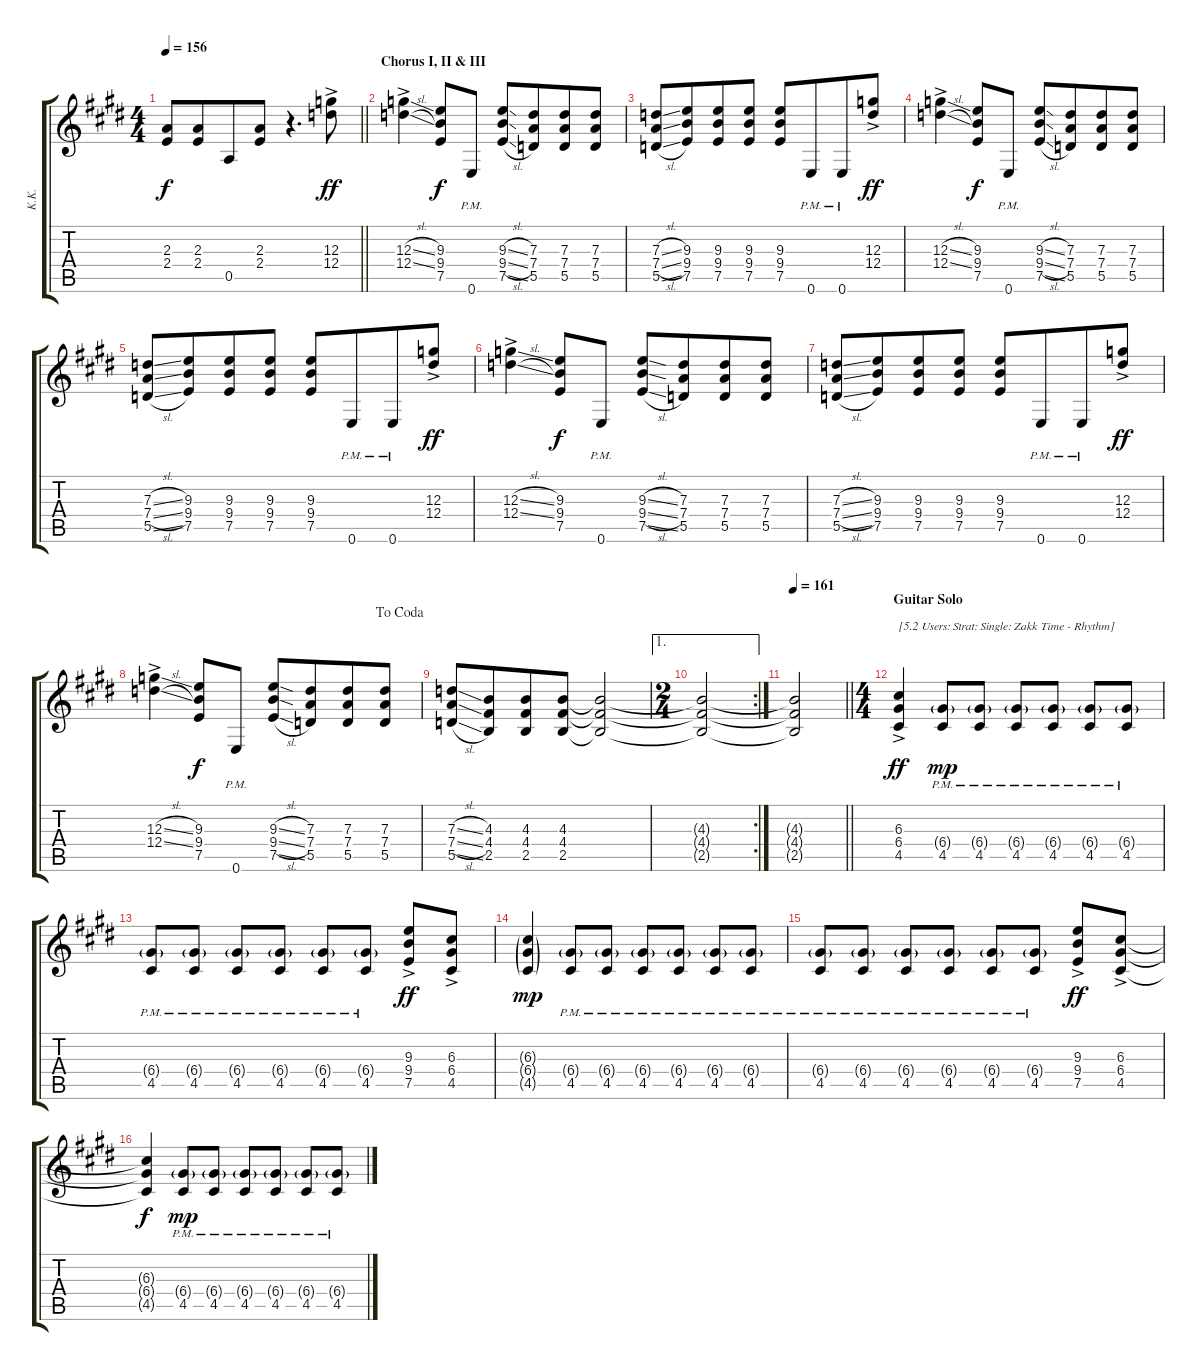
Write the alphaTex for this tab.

\track ("K.K." "K.K.") {instrument overdrivenguitar}
\staff {score tabs}
\tuning (E4 B3 G3 D3 A2 E2) {hide}
\ts (4 4)
\tempo 156
\clef g2
\barLineRight lightlight
\ks e
(2.3 2.4).8{dy f beam merge} (2.3 2.4).8{beam merge} 0.5.8{beam merge} (2.3 2.4).8 r.4{d} (12.3{ac} 12.4{ac}).8{dy ff} |
\section ("" "Chorus I, II & III")
(12.3{sl ac} 12.4{sl ac}).4 (9.3 9.4 7.5).8{dy f} 0.6{pm}.8{beam split} (9.3{sl} 9.4{sl} 7.5{sl}).8 (7.3 7.4 5.5).8{beam merge} (7.3 7.4 5.5).8 (7.3 7.4 5.5).8 |
(7.3{sl} 7.4{sl} 5.5{sl}).8{beam merge} (9.3 9.4 7.5).8{beam merge} (9.3 9.4 7.5).8{beam merge} (9.3 9.4 7.5).8{beam split} (9.3 9.4 7.5).8{beam merge} 0.6{pm}.8{beam merge} 0.6{pm}.8{beam merge} (12.3{ac} 12.4{ac}).8{dy ff} |
(12.3{sl ac} 12.4{sl ac}).4 (9.3 9.4 7.5).8{dy f} 0.6{pm}.8{beam split} (9.3{sl} 9.4{sl} 7.5{sl}).8 (7.3 7.4 5.5).8{beam merge} (7.3 7.4 5.5).8 (7.3 7.4 5.5).8 |
(7.3{sl} 7.4{sl} 5.5{sl}).8{beam merge} (9.3 9.4 7.5).8{beam merge} (9.3 9.4 7.5).8{beam merge} (9.3 9.4 7.5).8{beam split} (9.3 9.4 7.5).8{beam merge} 0.6{pm}.8{beam merge} 0.6{pm}.8{beam merge} (12.3{ac} 12.4{ac}).8{dy ff} |
(12.3{sl ac} 12.4{sl ac}).4 (9.3 9.4 7.5).8{dy f} 0.6{pm}.8{beam split} (9.3{sl} 9.4{sl} 7.5{sl}).8 (7.3 7.4 5.5).8{beam merge} (7.3 7.4 5.5).8 (7.3 7.4 5.5).8 |
(7.3{sl} 7.4{sl} 5.5{sl}).8{beam merge} (9.3 9.4 7.5).8{beam merge} (9.3 9.4 7.5).8{beam merge} (9.3 9.4 7.5).8{beam split} (9.3 9.4 7.5).8{beam merge} 0.6{pm}.8{beam merge} 0.6{pm}.8{beam merge} (12.3{ac} 12.4{ac}).8{dy ff} |
\jump dacoda
(12.3{sl ac} 12.4{sl ac}).4 (9.3 9.4 7.5).8{dy f} 0.6{pm}.8{beam split} (9.3{sl} 9.4{sl} 7.5{sl}).8 (7.3 7.4 5.5).8{beam merge} (7.3 7.4 5.5).8 (7.3 7.4 5.5).8 |
(7.3{sl} 7.4{sl} 5.5{sl}).8{beam merge} (4.3 4.4 2.5).8{beam merge} (4.3 4.4 2.5).8{beam merge} (4.3 4.4 2.5).8 (4.3{t} 4.4{t} 2.5{t}).2 |
\ae 1
\rc 2
\ts (2 4)
(4.3{t} 4.4{t} 2.5{t}).2 |
\tempo 161
\barLineRight lightlight
(4.3{t} 4.4{t} 2.5{t}).2 |
\ts (4 4)
\section ("" "Guitar Solo")
(6.3{ac} 6.4{ac} 4.5{ac}).4{txt "[5.2 Users: Strat: Single: Zakk Time - Rhythm]" dy ff volume 8 balance 8 instrument overdrivenguitar} (6.4{g pm} 4.5).8{dy mp} (6.4{g pm} 4.5).8 (6.4{g pm} 4.5).8 (6.4{g pm} 4.5).8 (6.4{g pm} 4.5).8 (6.4{g pm} 4.5).8 |
(6.4{g pm} 4.5).8 (6.4{g pm} 4.5).8 (6.4{g pm} 4.5).8 (6.4{g pm} 4.5).8 (6.4{g pm} 4.5).8 (6.4{g pm} 4.5).8 (9.3{ac} 9.4{ac} 7.5{ac}).8{dy ff} (6.3{ac} 6.4{ac} 4.5{ac}).8 |
(6.3{g} 6.4{g} 4.5{g}).4{dy mp} (6.4{g pm} 4.5).8 (6.4{g pm} 4.5).8 (6.4{g pm} 4.5).8 (6.4{g pm} 4.5).8 (6.4{g pm} 4.5).8 (6.4{g pm} 4.5).8 |
(6.4{g pm} 4.5).8 (6.4{g pm} 4.5).8 (6.4{g pm} 4.5).8 (6.4{g pm} 4.5).8 (6.4{g pm} 4.5).8 (6.4{g pm} 4.5).8 (9.3{ac} 9.4{ac} 7.5{ac}).8{dy ff} (6.3{ac} 6.4{ac} 4.5{ac}).8 |
(6.3{t} 6.4{t} 4.5{t}).4{dy f} (6.4{g pm} 4.5).8{dy mp} (6.4{g pm} 4.5).8 (6.4{g pm} 4.5).8 (6.4{g pm} 4.5).8 (6.4{g pm} 4.5).8 (6.4{g pm} 4.5).8
